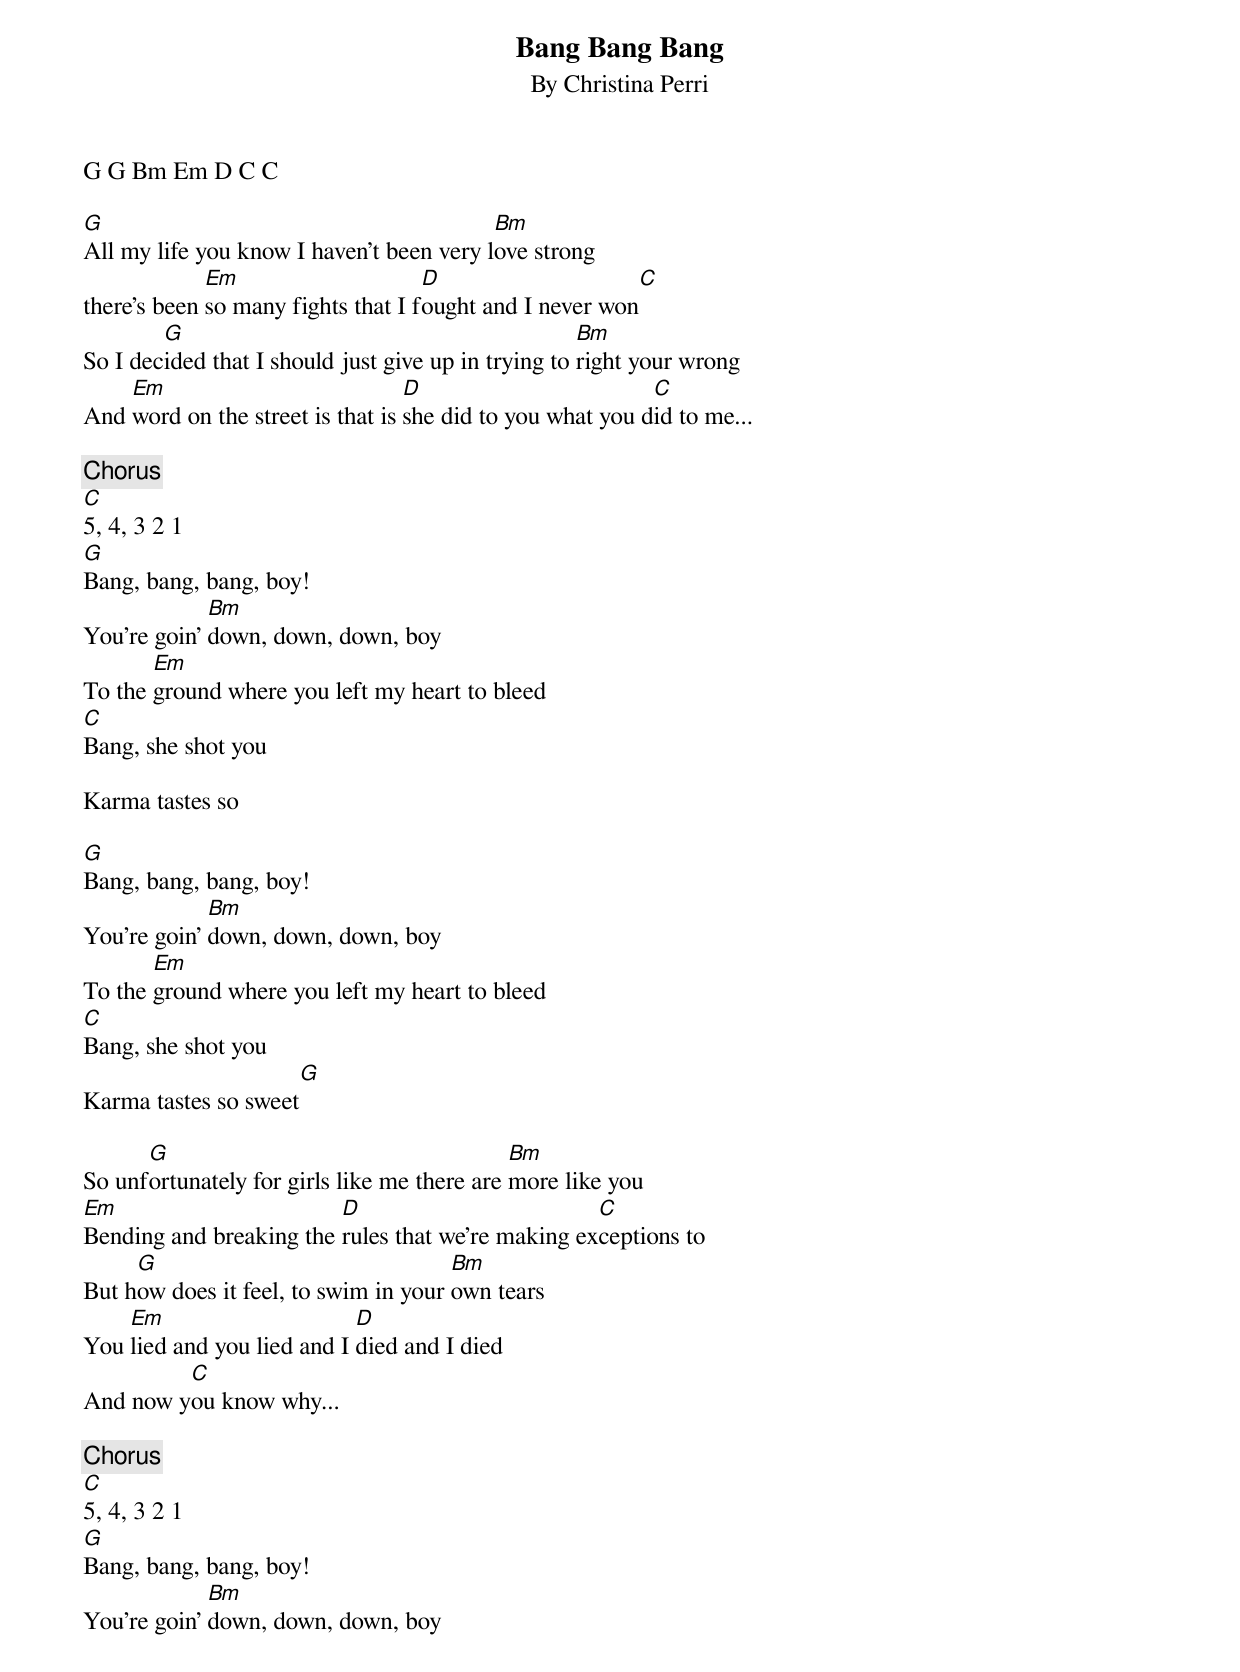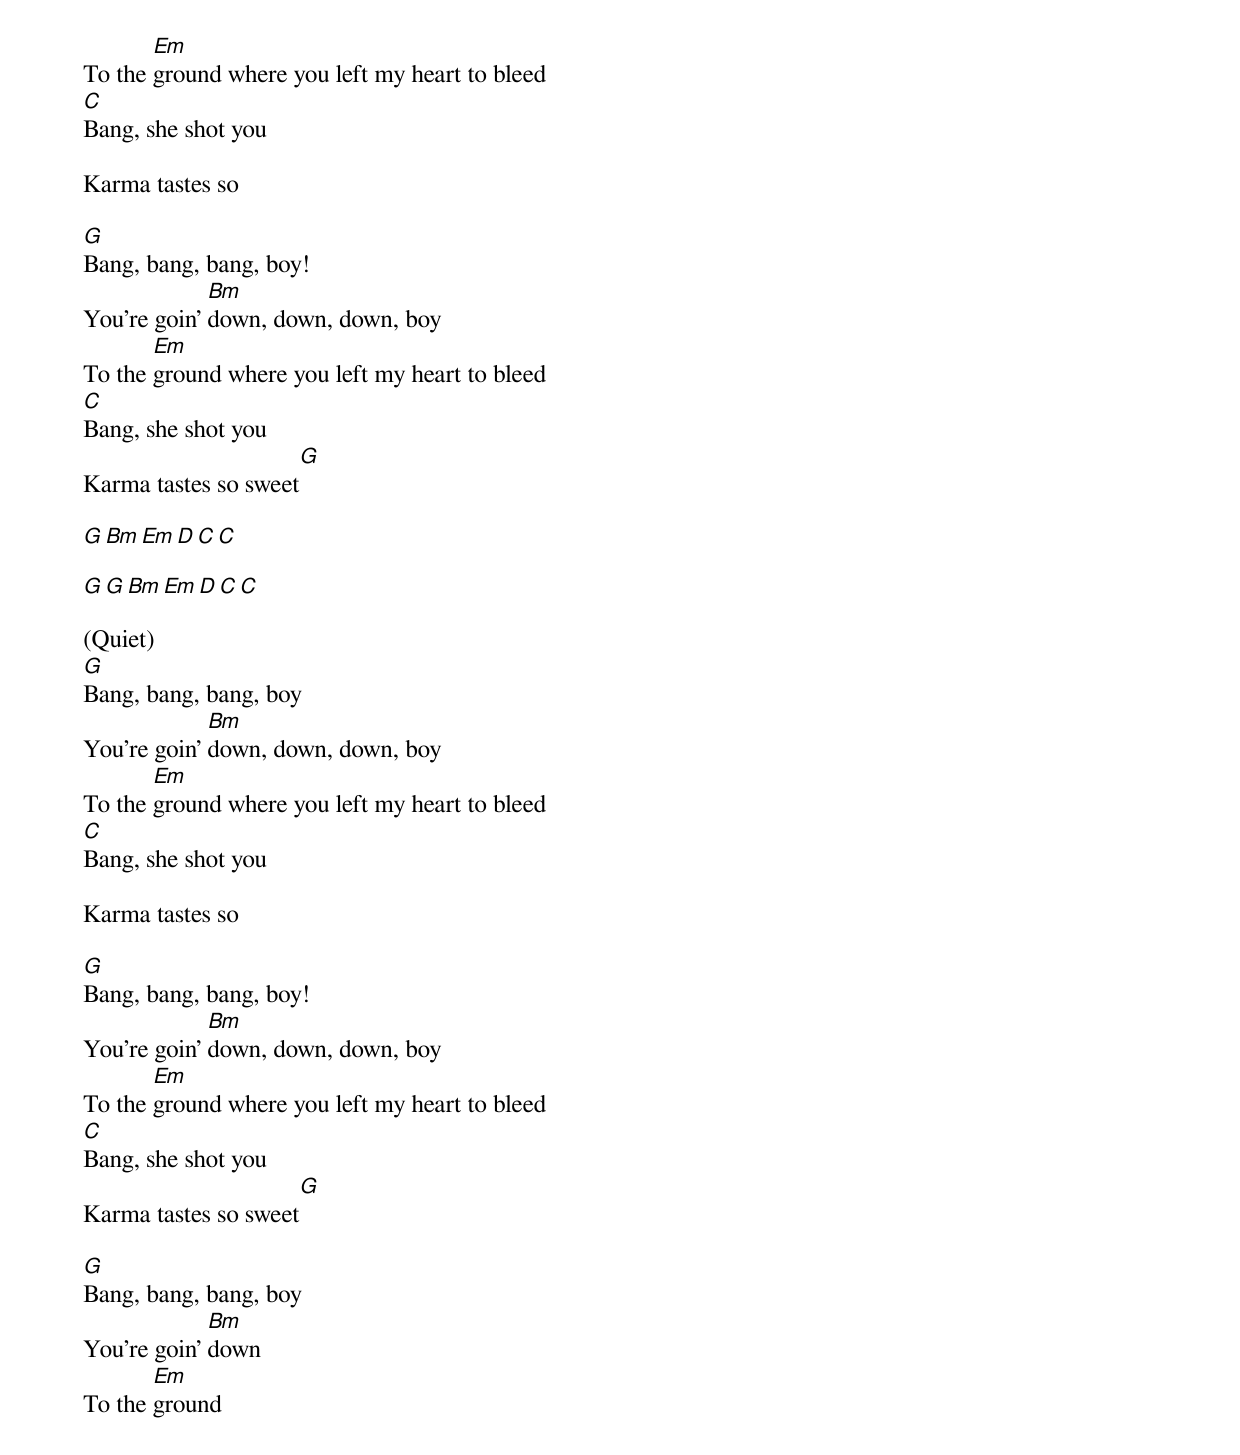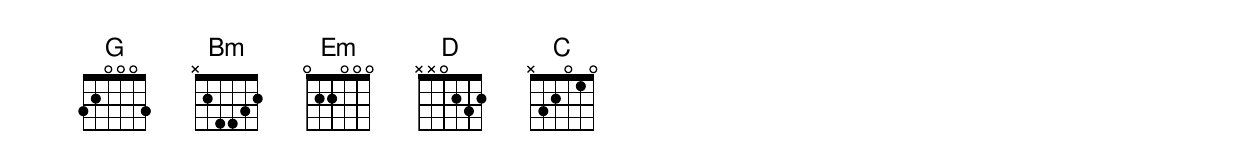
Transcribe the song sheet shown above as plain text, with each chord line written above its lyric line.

Bang Bang Bang
By Christina Perri

G G Bm Em D C C

G                                         Bm
All my life you know I haven't been very love strong
             Em                     D                     C
there's been so many fights that I fought and I never won
        G                                            Bm
So I decided that I should just give up in trying to right your wrong
    Em                            D                        C
And word on the street is that is she did to you what you did to me...

[Chorus]
C
5, 4, 3 2 1
G
Bang, bang, bang, boy!
             Bm
You're goin' down, down, down, boy
       Em
To the ground where you left my heart to bleed
C
Bang, she shot you

Karma tastes so

G
Bang, bang, bang, boy!
             Bm
You're goin' down, down, down, boy
       Em
To the ground where you left my heart to bleed
C
Bang, she shot you
                      G
Karma tastes so sweet

      G                                      Bm
So unfortunately for girls like me there are more like you
Em                       D                         C
Bending and breaking the rules that we're making exceptions to
     G                                Bm
But how does it feel, to swim in your own tears
    Em                      D
You lied and you lied and I died and I died
         C
And now you know why...

[Chorus]
C
5, 4, 3 2 1
G
Bang, bang, bang, boy!
             Bm
You're goin' down, down, down, boy
       Em
To the ground where you left my heart to bleed
C
Bang, she shot you

Karma tastes so

G
Bang, bang, bang, boy!
             Bm
You're goin' down, down, down, boy
       Em
To the ground where you left my heart to bleed
C
Bang, she shot you
                      G
Karma tastes so sweet

G Bm Em D C C

G G Bm Em D C C

(Quiet)
G
Bang, bang, bang, boy
             Bm
You're goin' down, down, down, boy
       Em
To the ground where you left my heart to bleed
C
Bang, she shot you

Karma tastes so

G
Bang, bang, bang, boy!
             Bm
You're goin' down, down, down, boy
       Em
To the ground where you left my heart to bleed
C
Bang, she shot you
                      G
Karma tastes so sweet

G
Bang, bang, bang, boy
             Bm
You're goin' down
       Em
To the ground
